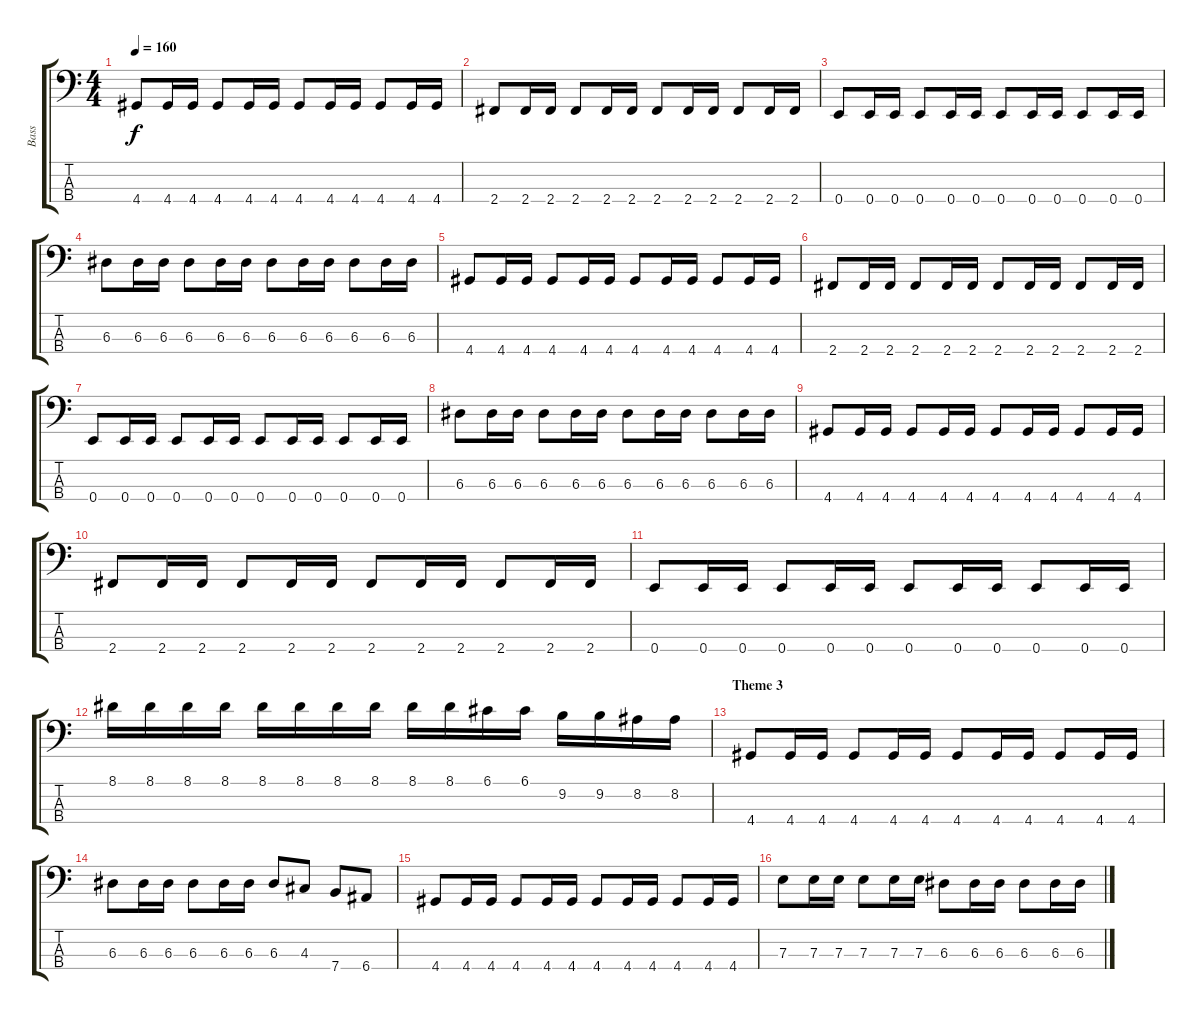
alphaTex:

\track ("Bass" "Bass") {instrument electricbassfinger}
\staff {score tabs}
\tuning (G2 D2 A1 E1) {hide}
\ts (4 4)
\tempo 160
\clef f4
\ks c
4.4.8{dy f} 4.4.16 4.4.16 4.4.8 4.4.16 4.4.16 4.4.8 4.4.16 4.4.16 4.4.8 4.4.16 4.4.16 |
2.4.8 2.4.16 2.4.16 2.4.8 2.4.16 2.4.16 2.4.8 2.4.16 2.4.16 2.4.8 2.4.16 2.4.16 |
0.4.8 0.4.16 0.4.16 0.4.8 0.4.16 0.4.16 0.4.8 0.4.16 0.4.16 0.4.8 0.4.16 0.4.16 |
6.3.8 6.3.16 6.3.16 6.3.8 6.3.16 6.3.16 6.3.8 6.3.16 6.3.16 6.3.8 6.3.16 6.3.16 |
4.4.8 4.4.16 4.4.16 4.4.8 4.4.16 4.4.16 4.4.8 4.4.16 4.4.16 4.4.8 4.4.16 4.4.16 |
2.4.8 2.4.16 2.4.16 2.4.8 2.4.16 2.4.16 2.4.8 2.4.16 2.4.16 2.4.8 2.4.16 2.4.16 |
0.4.8 0.4.16 0.4.16 0.4.8 0.4.16 0.4.16 0.4.8 0.4.16 0.4.16 0.4.8 0.4.16 0.4.16 |
6.3.8 6.3.16 6.3.16 6.3.8 6.3.16 6.3.16 6.3.8 6.3.16 6.3.16 6.3.8 6.3.16 6.3.16 |
4.4.8 4.4.16 4.4.16 4.4.8 4.4.16 4.4.16 4.4.8 4.4.16 4.4.16 4.4.8 4.4.16 4.4.16 |
2.4.8 2.4.16 2.4.16 2.4.8 2.4.16 2.4.16 2.4.8 2.4.16 2.4.16 2.4.8 2.4.16 2.4.16 |
0.4.8 0.4.16 0.4.16 0.4.8 0.4.16 0.4.16 0.4.8 0.4.16 0.4.16 0.4.8 0.4.16 0.4.16 |
8.1.16 8.1.16 8.1.16 8.1.16 8.1.16 8.1.16 8.1.16 8.1.16 8.1.16 8.1.16 6.1.16 6.1.16 9.2.16 9.2.16 8.2.16 8.2.16 |
\section ("" "Theme 3")
4.4.8 4.4.16 4.4.16 4.4.8 4.4.16 4.4.16 4.4.8 4.4.16 4.4.16 4.4.8 4.4.16 4.4.16 |
6.3.8 6.3.16 6.3.16 6.3.8 6.3.16 6.3.16 6.3.8 4.3.8 7.4.8 6.4.8 |
4.4.8 4.4.16 4.4.16 4.4.8 4.4.16 4.4.16 4.4.8 4.4.16 4.4.16 4.4.8 4.4.16 4.4.16 |
7.3.8 7.3.16 7.3.16 7.3.8 7.3.16 7.3.16 6.3.8 6.3.16 6.3.16 6.3.8 6.3.16 6.3.16
